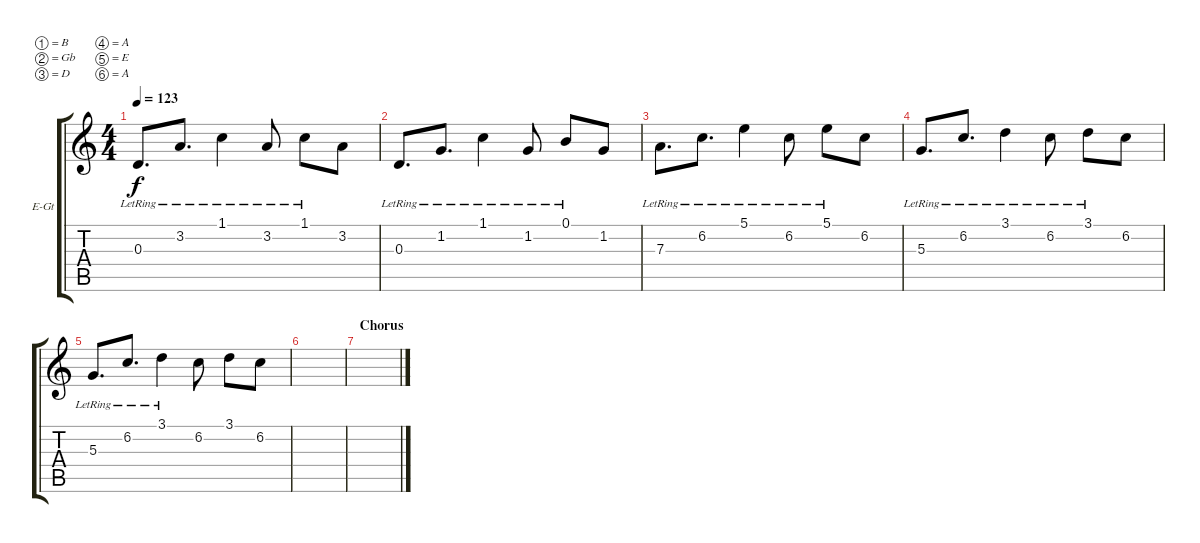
\bracketExtendMode groupsimilarinstruments
\firstSystemTrackNameOrientation horizontal
\otherSystemsTrackNameOrientation horizontal
\track ("Lead Guitar 1" "E-Gt") {instrument distortionguitar}
\staff {score tabs}
\tuning (B3 Gb3 D3 A2 E2 A1)
\ts (4 4)
\tempo 123
\clef g2
\ks aminor
0.3{lr}.8{d dy f} 3.2{lr}.8{d} 1.1{lr}.4 3.2{lr}.8 1.1{lr}.8 3.2.8 |
0.3{lr}.8{d} 1.2{lr}.8{d} 1.1{lr}.4 1.2{lr}.8 0.1{lr}.8 1.2.8 |
7.3{lr}.8{d} 6.2{lr}.8{d} 5.1{lr}.4 6.2{lr}.8 5.1{lr}.8 6.2.8 |
5.3{lr}.8{d} 6.2{lr}.8{d} 3.1{lr}.4 6.2{lr}.8 3.1{lr}.8 6.2.8 |
5.3{lr}.8{d} 6.2{lr}.8{d} 3.1{lr}.4 6.2.8 3.1.8 6.2.8 |
|
\section ("" "Chorus")
